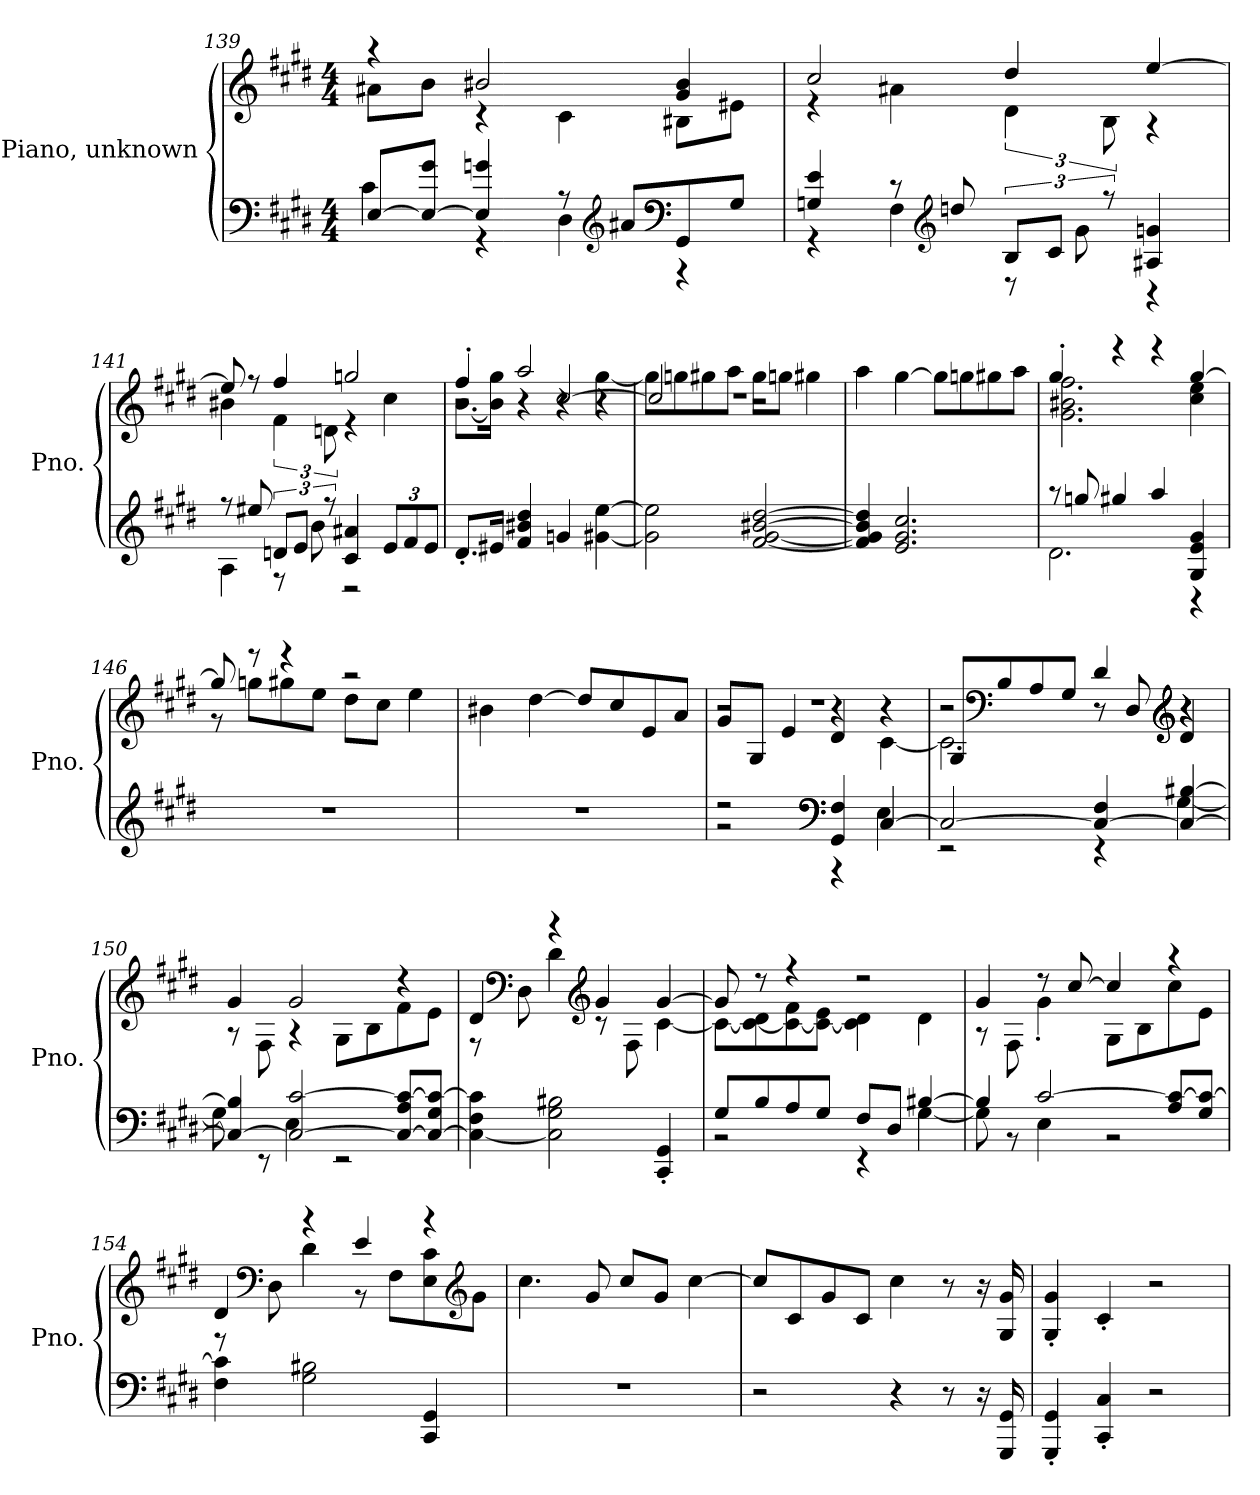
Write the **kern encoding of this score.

**kern	**kern
*part1	*part1
*staff2	*staff1
*I"Piano, unknown	*
*I'Pno.	*
*clefF4	*clefG2
*k[f#c#g#d#]	*k[f#c#g#d#]
*M4/4	*M4/4
=139	=139
*^	*^
[8E/L	4c#\	4r	8a#X\L
8E/_ 8g#/J	.	.	8b\J
4E/] 4gn/	4r	2b#X/	4r
8r	4D#\	.	4c#\
*clefG2	*	*	*
8a#X/L	.	.	.
*clefF4	*	*	*
8GG#/	4r	4g#/ 4b#/	8B#X\L
8G#/J	.	.	8e#X\J
!!LO:LB:g=z	!!
=140	=140	=140	=140
4Gn/ 4e/	4r	2cc#/	4r
8r	4F#\	.	4a#X\
*clefG2	*	*	*
8ddn/	.	.	.
12B/L	8r	4dd#/	6d#\
12c#/J	.	.	.
.	8g#\	.	.
12r	.	.	12B\
4A#X/ 4gn/	4r	[4ee/	4r
=141	=141	=141	=141
8r	4A\	8ee/]	4b#X\
8ee#X/	.	8r	.
12dn/L	8r	4ff#/	6f#\
12e/J	.	.	.
.	8b\	.	.
12r	.	.	12dn\
4c#/ 4a#X/	2r	2ggn/	4r
*Xbrackettup	*	*	*
12e/L	.	.	4cc#\
12f#/	.	.	.
12e/J	.	.	.
*v	*v	*	*
=142	=142	=142
*	*	*^
8.d#'/L	4ff#'/	[8.b\L	2r
16e#X/Jk	.	16b\] 16gg#\Jk	.
4f#/ 4b#X/ 4dd#/	2aa/	4r	.
4gn/	.	4r	[2cc#/
[4g#X\ [4ee\	4r	[4gg#\	.
!!LO:LB:g=z	!!	!!
=143	=143	=143	=143
2g#\] 2ee\]	1r	8gg#\L]	2cc#/]
.	.	8ggn\	.
.	.	8gg#X\	.
.	.	8aa\J	.
[2f#/ [2g#/ [2b#X/ [2dd#/	.	8gg#\L	2r
.	.	8ggn\J	.
.	.	4gg#X\	.
*	*v	*v	*v
=144	=144
4f#/] 4g#/] 4b#/] 4dd#/]	4aa\
2.e/ 2.g#/ 2.cc#/	[4gg#\
.	8gg#\L]
.	8ggn\
.	8gg#X\
.	8aa\J
=145	=145
*^	*^
8r	2.d#\	4gg#'/	2.g#\ 2.b#X\ 2.ff#\
8ggn/	.	.	.
4gg#X/	.	4r	.
4aa/	.	4r	.
4G#/ 4e/ 4g#/	4r	[4gg#/	4cc#\ 4ee\
*v	*v	*	*
=146	=146	=146
1r	8gg#/]	8r
.	8r	8ggn\L
.	4r	8gg#X\
.	.	8ee\J
.	2r	8dd#\L
.	.	8cc#\J
.	.	4ee\
*	*v	*v
!!LO:LB:g=z
=147	=147
1r	4b#X\
.	[4dd#\
.	8dd#/L]
.	8cc#/
.	8e/
.	8a/J
=148	=148
*^	*^
*	*	*	*^
2r	2r	1r	2r	8g#/L
.	.	.	.	8G#/J
.	.	.	.	4e/
*clefF4	*	*	*	*
4GG#/ 4F#/	4r	.	4r	4d#/
[4C#/	4E\	.	[4c#\	4r
=149	=149	=149	=149	=149
2C#/_	2r	2r	2.c#\]	8G#/L
*	*	*clefF4	*	*
.	.	.	.	8B/
.	.	.	.	8A/
.	.	.	.	8G#/J
4C#/_ 4F#/	4r	4d#/	.	8r
.	.	.	.	8D#/
*	*	*clefG2	*	*
4C#/_ [4B#X/	[4G#\	4r	4r	4d#/
*	*	*	*v	*v
=150	=150	=150	=150
4C#/_ 4B#/]	8G#\]	4g#/	8r
.	8r	.	8F#\
2C#/_ [2c#/	4E\	2g#/	4r
.	2r	.	8G#\L
.	.	.	8B\
8C#/_ 8A/ 8c#/_L	.	4r	8f#\
8C#/_ 8G#/ 8c#/_J	.	.	8e\J
*v	*v	*	*
!!LO:LB:g=z	!!
=151	=151	=151
4C#\_ 4F#\ 4c#\]	4d#/	8r
*	*clefF4	*
.	.	8D#\
2C#\] 2G#\ 2B#X\	4r	4d#\
*	*clefG2	*
.	4g#/	8r
.	.	8F#\
4CC#/' 4GG#/'	[4g#/	[4c#\
=152	=152	=152
*^	*	*
8G#/L	2r	8g#/]	8c#\L_
8B/	.	8r	8c#\_ 8d#\
8A/	.	4r	8c#\_ 8f#\
8G#/J	.	.	8c#\_ 8e\J
8F#/L	4r	2r	4c#\] 4d#\
8D#/J	.	.	.
[4B#X/	[4G#\	.	4d#\
=153	=153	=153	=153
4B#/]	8G#\]	4g#/	8r
.	8r	.	8F#\
[2c#/	4E\	8r	4g#'\
.	.	[8cc#/	.
.	2r	4cc#/]	8G#\L
.	.	.	8B\
8A/ 8c#/_L	.	4r	8cc#\
8G#/ 8c#/_J	.	.	8e\J
*v	*v	*	*
!!LO:LB:g=z	!!
=154	=154	=154
4F#\ 4c#\]	4d#/	8r
*	*clefF4	*
.	.	8D#\
2G#\ 2B#X\	4r	4d#\
.	4e/	8r
.	.	8F#\L
4CC#/ 4GG#/	4r	8E\ 8c#\
*	*clefG2	*
.	.	8g#\J
*	*v	*v
=155	=155
1r	4.cc#\
.	8g#/
.	8cc#/L
.	8g#/J
.	[4cc#\
=156	=156
2r	8cc#/L]
.	8c#/
.	8g#/
.	8c#/J
4r	4cc#\
8r	8r
16r	16r
16GGG#/ 16GG#/	16G#/ 16g#/
=157	=157
4GGG#/' 4GG#/'	4G#/' 4g#/'
4CC#/' 4C#/'	4c#'/
2r	2r
=	=
*-	*-
